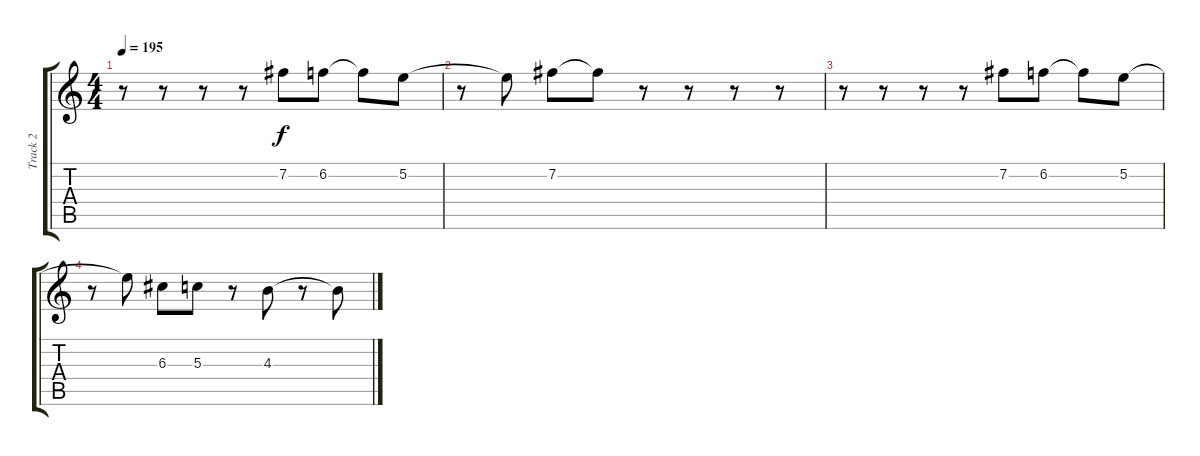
\track ("Track 2" "Track 2") {instrument overdrivenguitar}
\staff {score tabs}
\tuning (E4 B3 G3 D3 A2 E2) {hide}
\ts (4 4)
\tempo 195
\clef g2
\ks c
r.8{dy f} r.8 r.8 r.8 7.2.8 6.2.8 6.2{t}.8 5.2.8 |
r.8 5.2{t}.8 7.2.8 7.2{t}.8 r.8 r.8 r.8 r.8 |
r.8 r.8 r.8 r.8 7.2.8 6.2.8 6.2{t}.8 5.2.8 |
r.8 5.2{t}.8 6.3.8 5.3.8 r.8 4.3.8 r.8 4.3{t}.8
